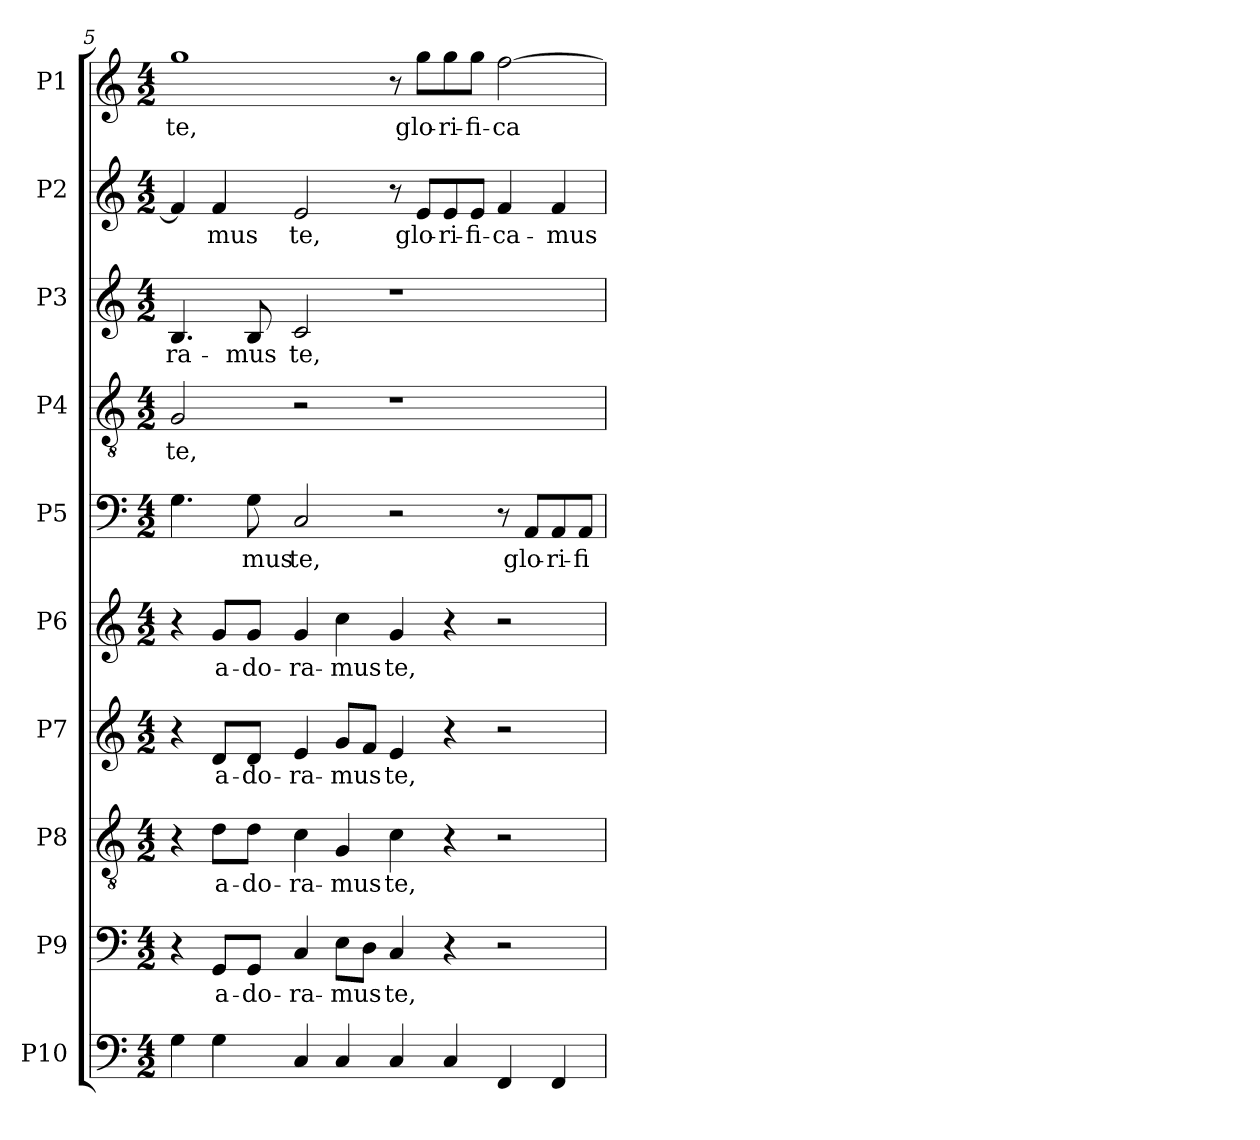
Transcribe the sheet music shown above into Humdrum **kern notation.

**kern	**kern	**text	**kern	**text	**kern	**text	**kern	**text	**kern	**text	**kern	**text	**kern	**text	**kern	**text	**kern	**text
*part10	*part9	*part9	*part8	*part8	*part7	*part7	*part6	*part6	*part5	*part5	*part4	*part4	*part3	*part3	*part2	*part2	*part1	*part1
*staff10	*staff9	*staff9	*staff8	*staff8	*staff7	*staff7	*staff6	*staff6	*staff5	*staff5	*staff4	*staff4	*staff3	*staff3	*staff2	*staff2	*staff1	*staff1
*I"P10	*I"P9	*	*I"P8	*	*I"P7	*	*I"P6	*	*I"P5	*	*I"P4	*	*I"P3	*	*I"P2	*	*I"P1	*
!!LO:PB:g=z
*clefF4	*clefF4	*	*clefGv2	*	*clefG2	*	*clefG2	*	*clefF4	*	*clefGv2	*	*clefG2	*	*clefG2	*	*clefG2	*
*	*	*	*ITrd7c12	*	*	*	*	*	*	*	*ITrd7c12	*	*	*	*	*	*	*
*k[]	*k[]	*	*k[]	*	*k[]	*	*k[]	*	*k[]	*	*k[]	*	*k[]	*	*k[]	*	*k[]	*
*C:	*C:	*	*C:	*	*C:	*	*C:	*	*C:	*	*C:	*	*C:	*	*C:	*	*C:	*
*M4/2	*M4/2	*	*M4/2	*	*M4/2	*	*M4/2	*	*M4/2	*	*M4/2	*	*M4/2	*	*M4/2	*	*M4/2	*
=5	=5	=5	=5	=5	=5	=5	=5	=5	=5	=5	=5	=5	=5	=5	=5	=5	=5	=5
!	!	!	!	!	!	!	!	!	!	!	!	!LO:LY:b:color=#000000	!	!	!	!	!	!
!	!	!	!	!	!	!	!	!	!	!	!	!	!	!LO:LY:b:color=#000000	!	!	!	!
!	!	!	!	!	!	!	!	!	!	!	!	!	!	!	!	!	!	!LO:LY:b:color=#000000
4Gi\	4r	.	4r	.	4r	.	4r	.	4.Gi\	.	2GGi/	te,	4.Bi/	-ra-	4fi/]	.	1ggi	te,
!	!	!LO:LY:b:color=#000000	!	!	!	!	!	!	!	!	!	!	!	!	!	!	!	!
!	!	!	!	!LO:LY:b:color=#000000	!	!	!	!	!	!	!	!	!	!	!	!	!	!
!	!	!	!	!	!	!LO:LY:b:color=#000000	!	!	!	!	!	!	!	!	!	!	!	!
!	!	!	!	!	!	!	!	!LO:LY:b:color=#000000	!	!	!	!	!	!	!	!	!	!
!	!	!	!	!	!	!	!	!	!	!	!	!	!	!	!	!LO:LY:b:color=#000000	!	!
4Gi\	8GGi/L	a-	8Di\L	a-	8di/L	a-	8gi/L	a-	.	.	.	.	.	.	4fi/	-mus	.	.
!	!	!LO:LY:b:color=#000000	!	!	!	!	!	!	!	!	!	!	!	!	!	!	!	!
!	!	!	!	!LO:LY:b:color=#000000	!	!	!	!	!	!	!	!	!	!	!	!	!	!
!	!	!	!	!	!	!LO:LY:b:color=#000000	!	!	!	!	!	!	!	!	!	!	!	!
!	!	!	!	!	!	!	!	!LO:LY:b:color=#000000	!	!	!	!	!	!	!	!	!	!
!	!	!	!	!	!	!	!	!	!	!LO:LY:b:color=#000000	!	!	!	!	!	!	!	!
!	!	!	!	!	!	!	!	!	!	!	!	!	!	!LO:LY:b:color=#000000	!	!	!	!
.	8GGi/J	-do-	8Di\J	-do-	8di/J	-do-	8gi/J	-do-	8Gi\	-mus	.	.	8Bi/	-mus	.	.	.	.
!	!	!LO:LY:b:color=#000000	!	!	!	!	!	!	!	!	!	!	!	!	!	!	!	!
!	!	!	!	!LO:LY:b:color=#000000	!	!	!	!	!	!	!	!	!	!	!	!	!	!
!	!	!	!	!	!	!LO:LY:b:color=#000000	!	!	!	!	!	!	!	!	!	!	!	!
!	!	!	!	!	!	!	!	!LO:LY:b:color=#000000	!	!	!	!	!	!	!	!	!	!
!	!	!	!	!	!	!	!	!	!	!LO:LY:b:color=#000000	!	!	!	!	!	!	!	!
!	!	!	!	!	!	!	!	!	!	!	!	!	!	!LO:LY:b:color=#000000	!	!	!	!
!	!	!	!	!	!	!	!	!	!	!	!	!	!	!	!	!LO:LY:b:color=#000000	!	!
4Ci/	4Ci/	-ra-	4Ci\	-ra-	4ei/	-ra-	4gi/	-ra-	2Ci/	te,	2r	.	2ci/	te,	2ei/	te,	.	.
!	!	!LO:LY:b:color=#000000	!	!	!	!	!	!	!	!	!	!	!	!	!	!	!	!
!	!	!	!	!LO:LY:b:color=#000000	!	!	!	!	!	!	!	!	!	!	!	!	!	!
!	!	!	!	!	!	!LO:LY:b:color=#000000	!	!	!	!	!	!	!	!	!	!	!	!
!	!	!	!	!	!	!	!	!LO:LY:b:color=#000000	!	!	!	!	!	!	!	!	!	!
4Ci/	8Ei\L	-mus	4GGi/	-mus	8gi/L	-mus	4cci\	-mus	.	.	.	.	.	.	.	.	.	.
.	8Di\J	.	.	.	8fi/J	.	.	.	.	.	.	.	.	.	.	.	.	.
!	!	!LO:LY:b:color=#000000	!	!	!	!	!	!	!	!	!	!	!	!	!	!	!	!
!	!	!	!	!LO:LY:b:color=#000000	!	!	!	!	!	!	!	!	!	!	!	!	!	!
!	!	!	!	!	!	!LO:LY:b:color=#000000	!	!	!	!	!	!	!	!	!	!	!	!
!	!	!	!	!	!	!	!	!LO:LY:b:color=#000000	!	!	!	!	!	!	!	!	!	!
4Ci/	4Ci/	te,	4Ci\	te,	4ei/	te,	4gi/	te,	2r	.	1r	.	1r	.	8r	.	8r	.
!	!	!	!	!	!	!	!	!	!	!	!	!	!	!	!	!LO:LY:b:color=#000000	!	!
!	!	!	!	!	!	!	!	!	!	!	!	!	!	!	!	!	!	!LO:LY:b:color=#000000
.	.	.	.	.	.	.	.	.	.	.	.	.	.	.	8ei/L	glo-	8ggi\L	glo-
!	!	!	!	!	!	!	!	!	!	!	!	!	!	!	!	!LO:LY:b:color=#000000	!	!
!	!	!	!	!	!	!	!	!	!	!	!	!	!	!	!	!	!	!LO:LY:b:color=#000000
4Ci/	4r	.	4r	.	4r	.	4r	.	.	.	.	.	.	.	8ei/	-ri-	8ggi\	-ri-
!	!	!	!	!	!	!	!	!	!	!	!	!	!	!	!	!LO:LY:b:color=#000000	!	!
!	!	!	!	!	!	!	!	!	!	!	!	!	!	!	!	!	!	!LO:LY:b:color=#000000
.	.	.	.	.	.	.	.	.	.	.	.	.	.	.	8ei/J	-fi-	8ggi\J	-fi-
!	!	!	!	!	!	!	!	!	!	!	!	!	!	!	!	!LO:LY:b:color=#000000	!	!
!	!	!	!	!	!	!	!	!	!	!	!	!	!	!	!	!	!	!LO:LY:b:color=#000000
4FFi/	2r	.	2r	.	2r	.	2r	.	8r	.	.	.	.	.	4fi/	-ca-	[2ffi\	-ca-
!	!	!	!	!	!	!	!	!	!	!LO:LY:b:color=#000000	!	!	!	!	!	!	!	!
.	.	.	.	.	.	.	.	.	8AAi/L	glo-	.	.	.	.	.	.	.	.
!	!	!	!	!	!	!	!	!	!	!LO:LY:b:color=#000000	!	!	!	!	!	!	!	!
!	!	!	!	!	!	!	!	!	!	!	!	!	!	!	!	!LO:LY:b:color=#000000	!	!
4FFi/	.	.	.	.	.	.	.	.	8AAi/	-ri-	.	.	.	.	4fi/	-mus	.	.
!	!	!	!	!	!	!	!	!	!	!LO:LY:b:color=#000000	!	!	!	!	!	!	!	!
.	.	.	.	.	.	.	.	.	8AAi/J	-fi-	.	.	.	.	.	.	.	.
=	=	=	=	=	=	=	=	=	=	=	=	=	=	=	=	=	=	=
*-	*-	*-	*-	*-	*-	*-	*-	*-	*-	*-	*-	*-	*-	*-	*-	*-	*-	*-
